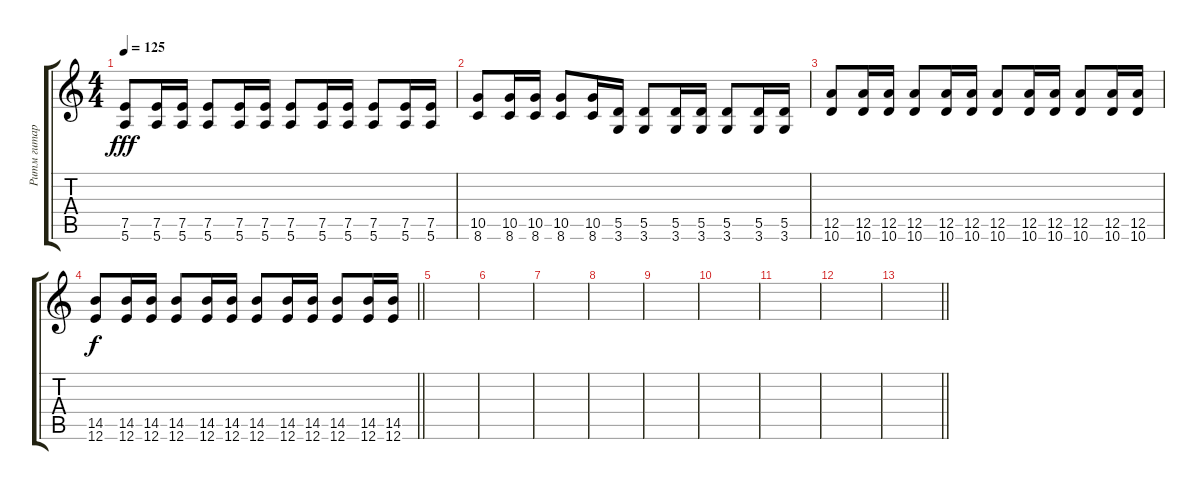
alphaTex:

\track ("Ритм гитара (примочка)" "Ритм гитар") {instrument overdrivenguitar}
\staff {score tabs}
\tuning (E4 B3 G3 D3 A2 E2) {hide}
\ts (4 4)
\tempo 125
\clef g2
\ks c
(7.5 5.6).8{dy fff} (7.5 5.6).16 (7.5 5.6).16 (7.5 5.6).8 (7.5 5.6).16 (7.5 5.6).16 (7.5 5.6).8 (7.5 5.6).16 (7.5 5.6).16 (7.5 5.6).8 (7.5 5.6).16 (7.5 5.6).16 |
(10.5 8.6).8 (10.5 8.6).16 (10.5 8.6).16 (10.5 8.6).8 (10.5 8.6).16 (5.5 3.6).16 (5.5 3.6).8 (5.5 3.6).16 (5.5 3.6).16 (5.5 3.6).8 (5.5 3.6).16 (5.5 3.6).16 |
(12.5 10.6).8 (12.5 10.6).16 (12.5 10.6).16 (12.5 10.6).8 (12.5 10.6).16 (12.5 10.6).16 (12.5 10.6).8 (12.5 10.6).16 (12.5 10.6).16 (12.5 10.6).8 (12.5 10.6).16 (12.5 10.6).16 |
\barLineRight lightlight
(14.5 12.6).8{dy f} (14.5 12.6).16 (14.5 12.6).16 (14.5 12.6).8 (14.5 12.6).16 (14.5 12.6).16 (14.5 12.6).8 (14.5 12.6).16 (14.5 12.6).16 (14.5 12.6).8 (14.5 12.6).16 (14.5 12.6).16 |
|
|
|
|
|
|
|
|
\barLineRight lightlight
